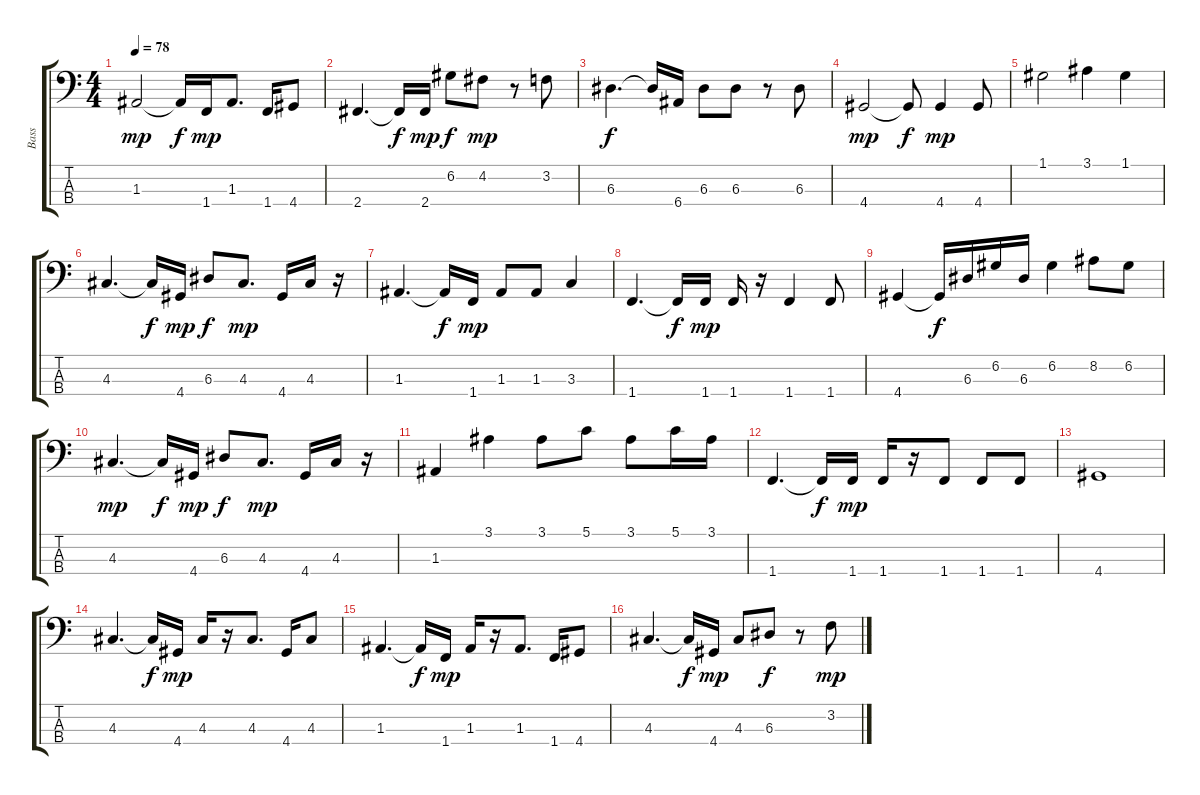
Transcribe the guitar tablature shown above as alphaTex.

\track ("Bass" "Bass") {instrument electricbassfinger}
\staff {score tabs}
\tuning (G2 D2 A1 E1) {hide}
\ts (4 4)
\tempo 78
\clef f4
\ks c
1.3.2{dy mp} 1.3{t}.16{dy f} 1.4.16{dy mp} 1.3.8{d} 1.4.16 4.4.8 |
2.4.4{d} 2.4{t}.16{dy f} 2.4.16{dy mp} 6.2.8{dy f} 4.2.8{dy mp} r.8 3.2.8 |
6.3.4{d dy f} 6.3{t}.16 6.4.16 6.3.8 6.3.8 r.8 6.3.8 |
4.4.2{dy mp} 4.4{t}.8{dy f} 4.4.4{dy mp} 4.4.8 |
1.1.2 3.1.4 1.1.4 |
4.3.4{d} 4.3{t}.16{dy f} 4.4.16{dy mp} 6.3.8{dy f} 4.3.8{d dy mp} 4.4.16 4.3.16 r.16 |
1.3.4{d} 1.3{t}.16{dy f} 1.4.16{dy mp} 1.3.8 1.3.8 3.3.4 |
1.4.4{d} 1.4{t}.16{dy f} 1.4.16{dy mp} 1.4.16 r.16 1.4.4 1.4.8 |
4.4.4 4.4{t}.16{dy f} 6.3.16 6.2.16 6.3.16 6.2.4 8.2.8 6.2.8 |
4.3.4{d dy mp} 4.3{t}.16{dy f} 4.4.16{dy mp} 6.3.8{dy f} 4.3.8{d dy mp} 4.4.16 4.3.16 r.16 |
1.3.4 3.1.4 3.1.8 5.1.8 3.1.8 5.1.16 3.1.16 |
1.4.4{d} 1.4{t}.16{dy f} 1.4.16{dy mp} 1.4.16 r.16 1.4.8 1.4.8 1.4.8 |
4.4.1 |
4.3.4{d} 4.3{t}.16{dy f} 4.4.16{dy mp} 4.3.16 r.16 4.3.8{d} 4.4.16 4.3.8 |
1.3.4{d} 1.3{t}.16{dy f} 1.4.16{dy mp} 1.3.16 r.16 1.3.8{d} 1.4.16 4.4.8 |
4.3.4{d} 4.3{t}.16{dy f} 4.4.16{dy mp} 4.3.8 6.3.8{dy f} r.8 3.2.8{dy mp}
